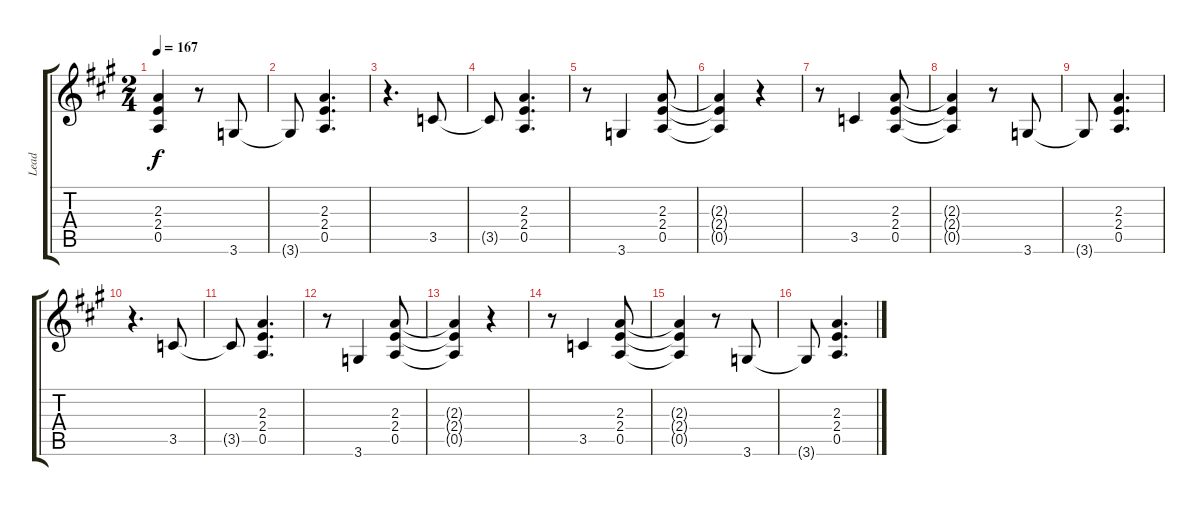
\track ("Lead" "Lead") {instrument electricguitarclean}
\staff {score tabs}
\tuning (E4 B3 G3 D3 A2 E2) {hide}
\ts (2 4)
\tempo 167
\clef g2
\ks a
(2.3{t} 2.4{t} 0.5{t}).4{dy f} r.8 3.6.8 |
3.6{t}.8 (2.3 2.4 0.5).4{d} |
r.4{d} 3.5.8 |
3.5{t}.8 (2.3 2.4 0.5).4{d} |
r.8 3.6.4 (2.3 2.4 0.5).8 |
(2.3{t} 2.4{t} 0.5{t}).4 r.4 |
r.8 3.5.4 (2.3 2.4 0.5).8 |
(2.3{t} 2.4{t} 0.5{t}).4 r.8 3.6.8 |
3.6{t}.8 (2.3 2.4 0.5).4{d} |
r.4{d} 3.5.8 |
3.5{t}.8 (2.3 2.4 0.5).4{d} |
r.8 3.6.4 (2.3 2.4 0.5).8 |
(2.3{t} 2.4{t} 0.5{t}).4 r.4 |
r.8 3.5.4 (2.3 2.4 0.5).8 |
(2.3{t} 2.4{t} 0.5{t}).4 r.8 3.6.8 |
3.6{t}.8 (2.3 2.4 0.5).4{d}
